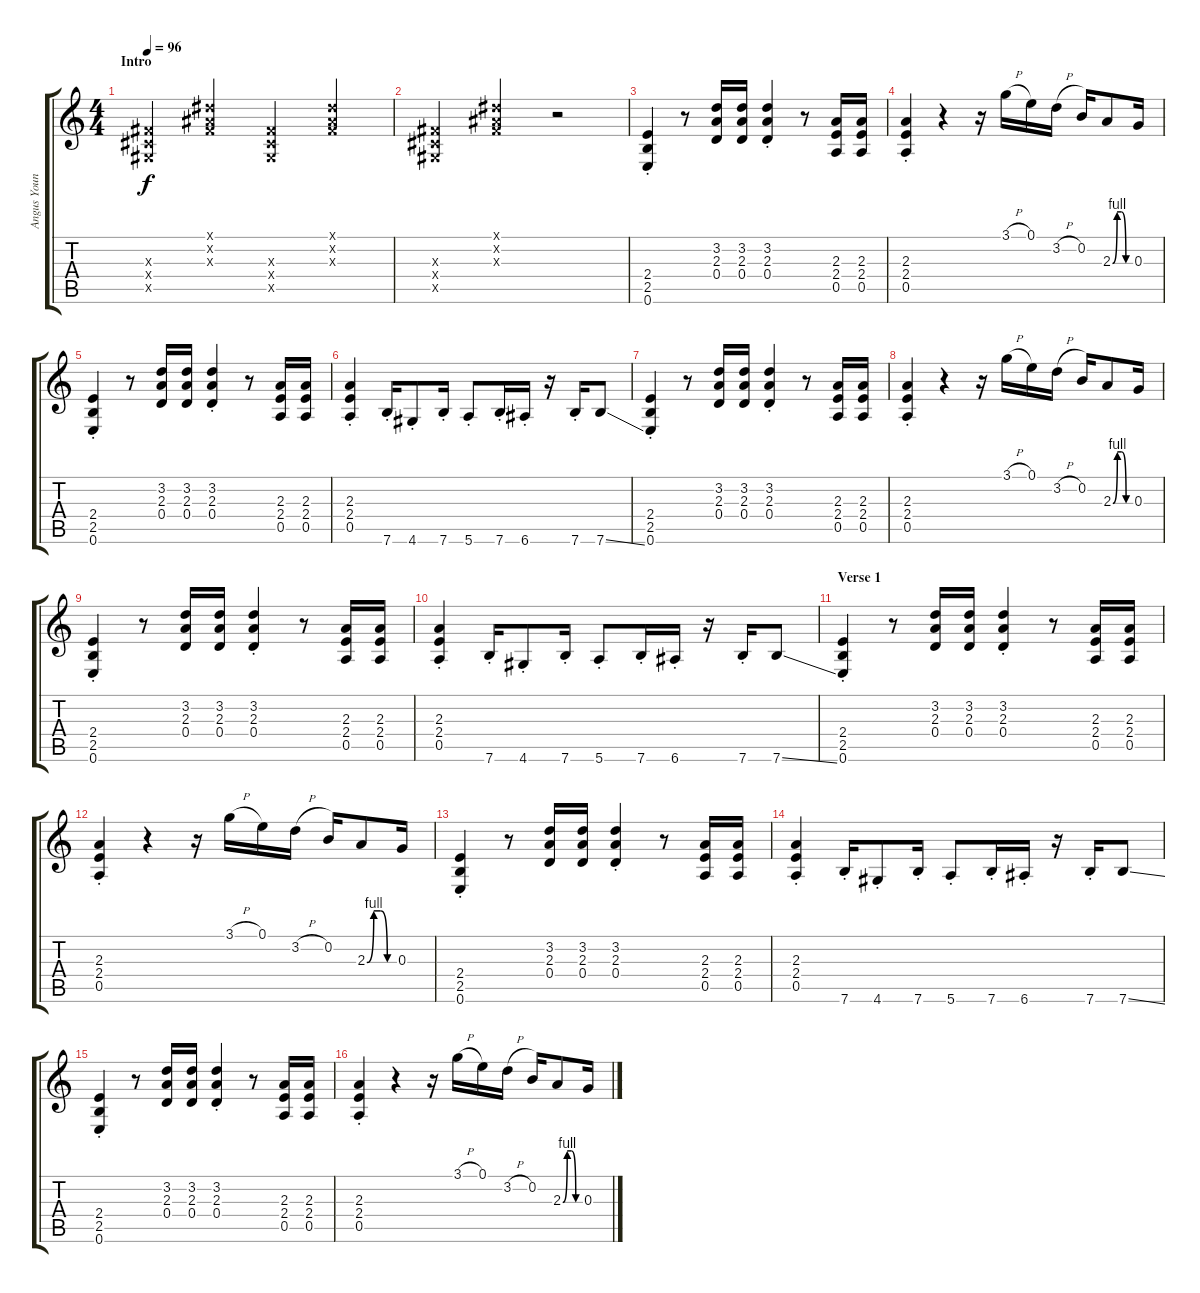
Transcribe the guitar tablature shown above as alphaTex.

\track ("Angus Young" "Angus Youn") {instrument distortionguitar}
\staff {score tabs}
\tuning (E4 B3 G3 D3 A2 E2) {hide}
\ts (4 4)
\section ("" "Intro")
\tempo 96
\clef g2
\ks c
(-1.3{x} -1.4{x} -1.5{x}).4{dy f instrument distortionguitar} (-1.1{x} -1.2{x} -1.3{x}).4 (-1.3{x} -1.4{x} -1.5{x}).4 (-1.1{x} -1.2{x} -1.3{x}).4 |
(-1.3{x} -1.4{x} -1.5{x}).4 (-1.1{x} -1.2{x} -1.3{x}).4 r.2 |
(2.4{st} 2.5{st} 0.6{st}).4 r.8 (3.2 2.3 0.4).16 (3.2 2.3 0.4).16 (3.2{st} 2.3{st} 0.4{st}).4 r.8 (2.3 2.4 0.5).16 (2.3 2.4 0.5).16 |
(2.3{st} 2.4{st} 0.5{st}).4 r.4 r.16 3.1{h}.16 0.1.16 3.2{h}.16 0.2.16 2.3{be (custom 0 0 15 4 30 4 45 0 60 0)}.8 0.3.16 |
(2.4{st} 2.5{st} 0.6{st}).4 r.8 (3.2 2.3 0.4).16 (3.2 2.3 0.4).16 (3.2{st} 2.3{st} 0.4{st}).4 r.8 (2.3 2.4 0.5).16 (2.3 2.4 0.5).16 |
(2.3{st} 2.4{st} 0.5{st}).4 7.6{st}.16 4.6{st}.8 7.6{st}.16 5.6{st}.8 7.6{st}.16 6.6{st}.16 r.16 7.6{st}.16 7.6{ss}.8 |
(2.4{st} 2.5{st} 0.6{st}).4 r.8 (3.2 2.3 0.4).16 (3.2 2.3 0.4).16 (3.2{st} 2.3{st} 0.4{st}).4 r.8 (2.3 2.4 0.5).16 (2.3 2.4 0.5).16 |
(2.3{st} 2.4{st} 0.5{st}).4 r.4 r.16 3.1{h}.16 0.1.16 3.2{h}.16 0.2.16 2.3{be (custom 0 0 15 4 30 4 45 0 60 0)}.8 0.3.16 |
(2.4{st} 2.5{st} 0.6{st}).4 r.8 (3.2 2.3 0.4).16 (3.2 2.3 0.4).16 (3.2{st} 2.3{st} 0.4{st}).4 r.8 (2.3 2.4 0.5).16 (2.3 2.4 0.5).16 |
(2.3{st} 2.4{st} 0.5{st}).4 7.6{st}.16 4.6{st}.8 7.6{st}.16 5.6{st}.8 7.6{st}.16 6.6{st}.16 r.16 7.6{st}.16 7.6{ss}.8 |
\section ("" "Verse 1")
(2.4{st} 2.5{st} 0.6{st}).4 r.8 (3.2 2.3 0.4).16 (3.2 2.3 0.4).16 (3.2{st} 2.3{st} 0.4{st}).4 r.8 (2.3 2.4 0.5).16 (2.3 2.4 0.5).16 |
(2.3{st} 2.4{st} 0.5{st}).4 r.4 r.16 3.1{h}.16 0.1.16 3.2{h}.16 0.2.16 2.3{be (custom 0 0 15 4 30 4 45 0 60 0)}.8 0.3.16 |
(2.4{st} 2.5{st} 0.6{st}).4 r.8 (3.2 2.3 0.4).16 (3.2 2.3 0.4).16 (3.2{st} 2.3{st} 0.4{st}).4 r.8 (2.3 2.4 0.5).16 (2.3 2.4 0.5).16 |
(2.3{st} 2.4{st} 0.5{st}).4 7.6{st}.16 4.6{st}.8 7.6{st}.16 5.6{st}.8 7.6{st}.16 6.6{st}.16 r.16 7.6{st}.16 7.6{ss}.8 |
(2.4{st} 2.5{st} 0.6{st}).4 r.8 (3.2 2.3 0.4).16 (3.2 2.3 0.4).16 (3.2{st} 2.3{st} 0.4{st}).4 r.8 (2.3 2.4 0.5).16 (2.3 2.4 0.5).16 |
(2.3{st} 2.4{st} 0.5{st}).4 r.4 r.16 3.1{h}.16 0.1.16 3.2{h}.16 0.2.16 2.3{be (custom 0 0 15 4 30 4 45 0 60 0)}.8 0.3.16
